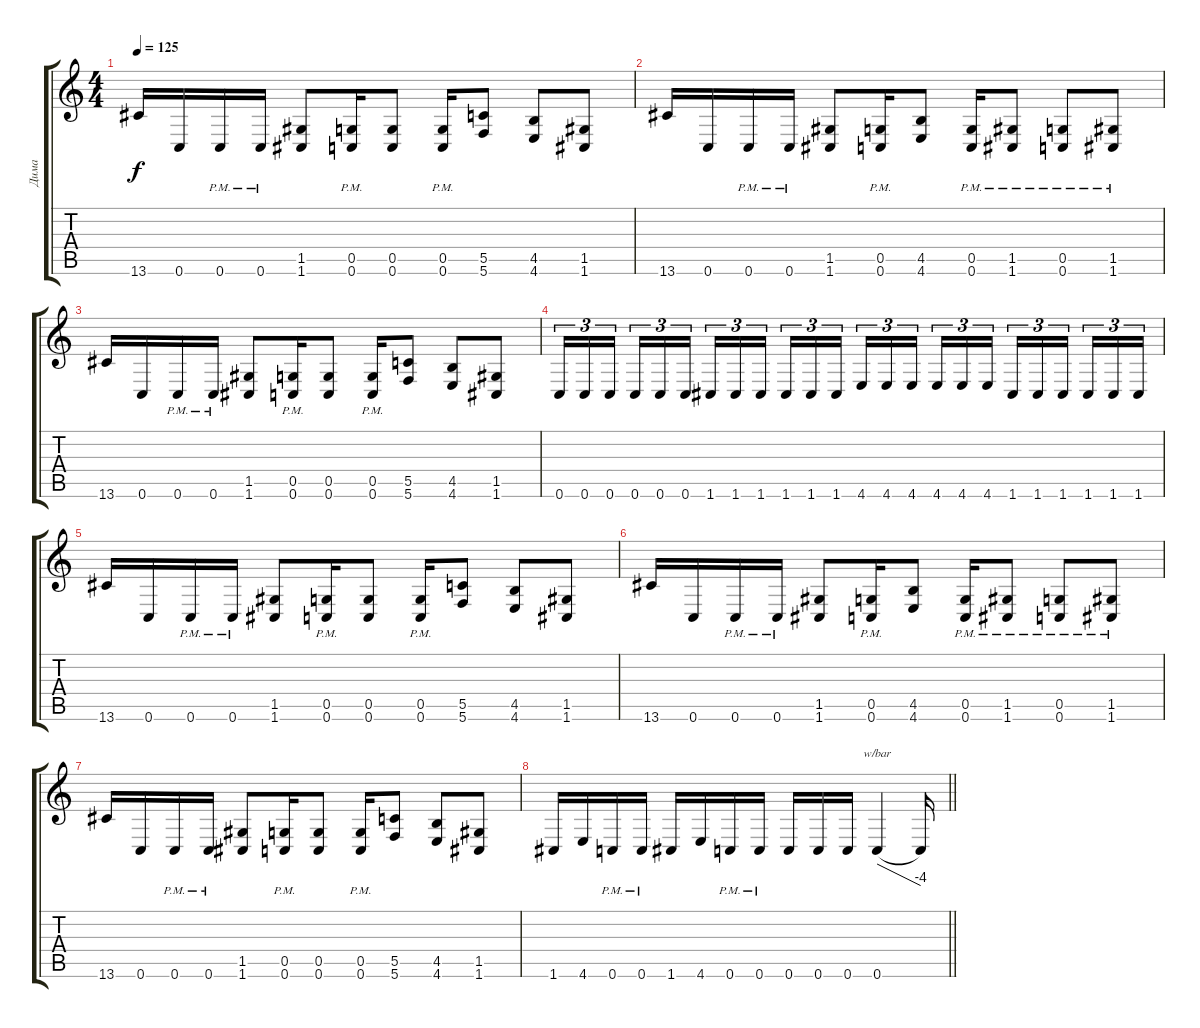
\track ("Дима" "Дима") {instrument distortionguitar}
\staff {score tabs}
\tuning (D4 A3 F3 C3 G2 C2) {hide}
\ts (4 4)
\tempo 125
\clef g2
\ks c
13.6.16{dy f} 0.6.16 0.6{pm}.16 0.6{pm}.16 (1.5 1.6).8 (0.5{pm} 0.6{pm}).16 (0.5 0.6).8 (0.5{pm} 0.6{pm}).16 (5.5 5.6).8 (4.5 4.6).8 (1.5 1.6).8 |
13.6.16 0.6.16 0.6{pm}.16 0.6{pm}.16 (1.5 1.6).8 (0.5{pm} 0.6{pm}).16 (4.5 4.6).8 (0.5{pm} 0.6{pm}).16 (1.5{pm} 1.6{pm}).8 (0.5{pm} 0.6{pm}).8 (1.5{pm} 1.6{pm}).8 |
13.6.16 0.6.16 0.6{pm}.16 0.6{pm}.16 (1.5 1.6).8 (0.5{pm} 0.6{pm}).16 (0.5 0.6).8 (0.5{pm} 0.6{pm}).16 (5.5 5.6).8 (4.5 4.6).8 (1.5 1.6).8 |
0.6.16{tu (3 2)} 0.6.16{tu (3 2)} 0.6.16{tu (3 2) beam splitsecondary} 0.6.16{tu (3 2)} 0.6.16{tu (3 2)} 0.6.16{tu (3 2)} 1.6.16{tu (3 2)} 1.6.16{tu (3 2)} 1.6.16{tu (3 2) beam splitsecondary} 1.6.16{tu (3 2)} 1.6.16{tu (3 2)} 1.6.16{tu (3 2)} 4.6.16{tu (3 2)} 4.6.16{tu (3 2)} 4.6.16{tu (3 2) beam splitsecondary} 4.6.16{tu (3 2)} 4.6.16{tu (3 2)} 4.6.16{tu (3 2)} 1.6.16{tu (3 2)} 1.6.16{tu (3 2)} 1.6.16{tu (3 2) beam splitsecondary} 1.6.16{tu (3 2)} 1.6.16{tu (3 2)} 1.6.16{tu (3 2)} |
13.6.16 0.6.16 0.6{pm}.16 0.6{pm}.16 (1.5 1.6).8 (0.5{pm} 0.6{pm}).16 (0.5 0.6).8 (0.5{pm} 0.6{pm}).16 (5.5 5.6).8 (4.5 4.6).8 (1.5 1.6).8 |
13.6.16 0.6.16 0.6{pm}.16 0.6{pm}.16 (1.5 1.6).8 (0.5{pm} 0.6{pm}).16 (4.5 4.6).8 (0.5{pm} 0.6{pm}).16 (1.5{pm} 1.6{pm}).8 (0.5{pm} 0.6{pm}).8 (1.5{pm} 1.6{pm}).8 |
13.6.16 0.6.16 0.6{pm}.16 0.6{pm}.16 (1.5 1.6).8 (0.5{pm} 0.6{pm}).16 (0.5 0.6).8 (0.5{pm} 0.6{pm}).16 (5.5 5.6).8 (4.5 4.6).8 (1.5 1.6).8 |
\barLineRight lightlight
1.6.16 4.6.16 0.6{pm}.16 0.6{pm}.16 1.6.16 4.6.16 0.6{pm}.16 0.6{pm}.16 0.6.16 0.6.16 0.6.16 0.6.4{tbe (dive default 0 0 60 -16)} 0.6{t}.16
